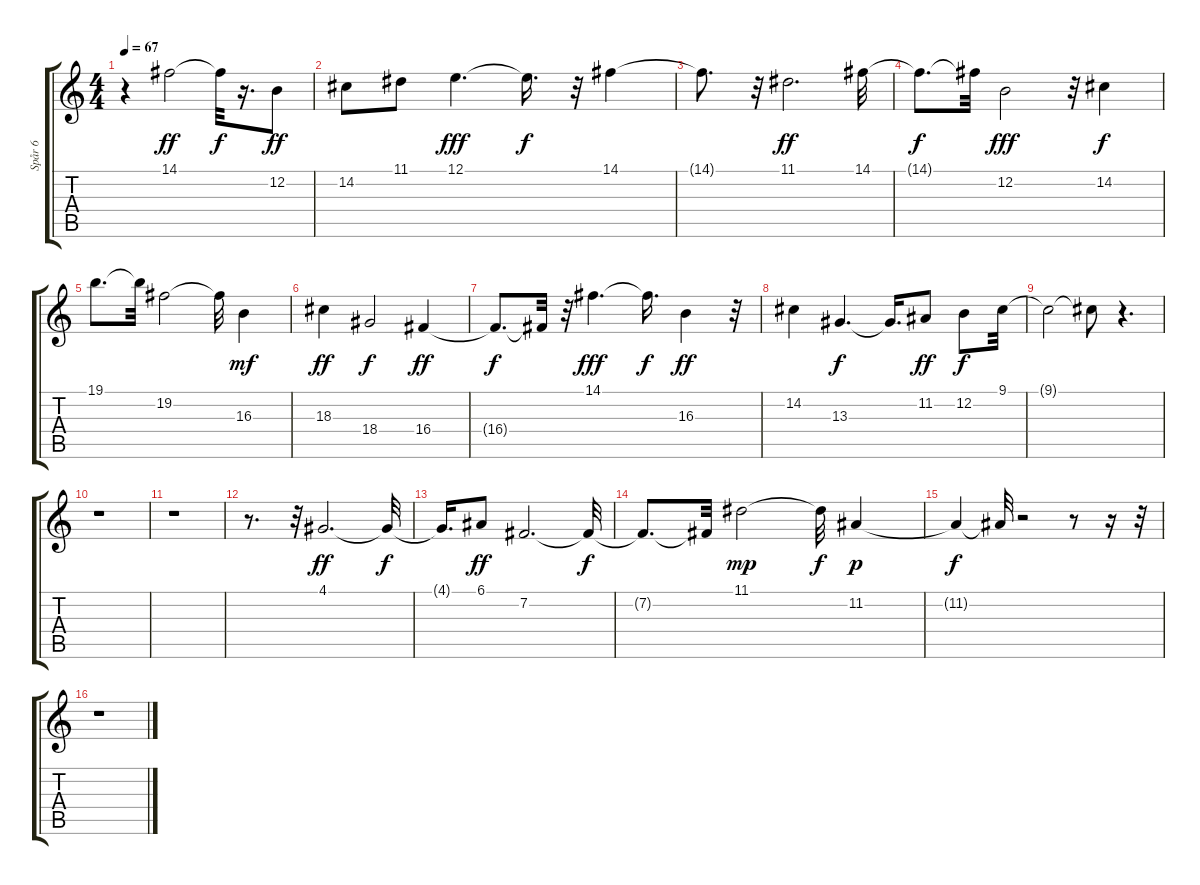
\track ("Spår 6" "Spår 6") {instrument stringensemble2}
\staff {score tabs}
\tuning (E4 B3 G3 D3 A2 E2) {hide}
\ts (4 4)
\tempo 67
\clef g2
\ks c
r.4{dy f} 14.1.2{dy ff} 14.1{t}.32{dy f} r.16{d} 12.2.8{dy ff} |
14.2.8 11.1.8 12.1.4{d dy fff} 12.1{t}.16{d dy f} r.32 14.1.4 |
14.1{t}.8{d} r.32 11.1.2{d dy ff} 14.1.32 |
14.1{t}.8{d dy f} 14.1{t}.32 12.2.2{dy fff} r.32 14.2.4{dy f} |
19.1.8{d} 19.1{t}.32 19.2.2 19.2{t}.32 16.3.4{dy mf} |
18.3.4{dy ff} 18.4.2{dy f} 16.4.4{dy ff} |
16.4{t}.8{d dy f} 16.4{t}.32 r.32 14.1.4{d dy fff} 14.1{t}.16{d dy f} 16.3.4{dy ff} r.32 |
14.2.4 13.3.4{d dy f} 13.3{t}.16{d} 11.2.8{dy ff} 12.2.8{dy f} 9.1.32 |
9.1{t}.2 9.1{t}.8 r.4{d} |
r.1 |
r.1 |
r.8{d} r.32 4.1.2{d dy ff} 4.1{t}.32{dy f} |
4.1{t}.16{d} 6.1.8{dy ff} 7.2.2{d} 7.2{t}.32{dy f} |
7.2{t}.8{d} 7.2{t}.32 11.1.2{dy mp} 11.1{t}.32{dy f} 11.2.4{dy p} |
11.2{t}.4{dy f} 11.2{t}.32 r.2 r.8 r.16 r.32 |
r.1
